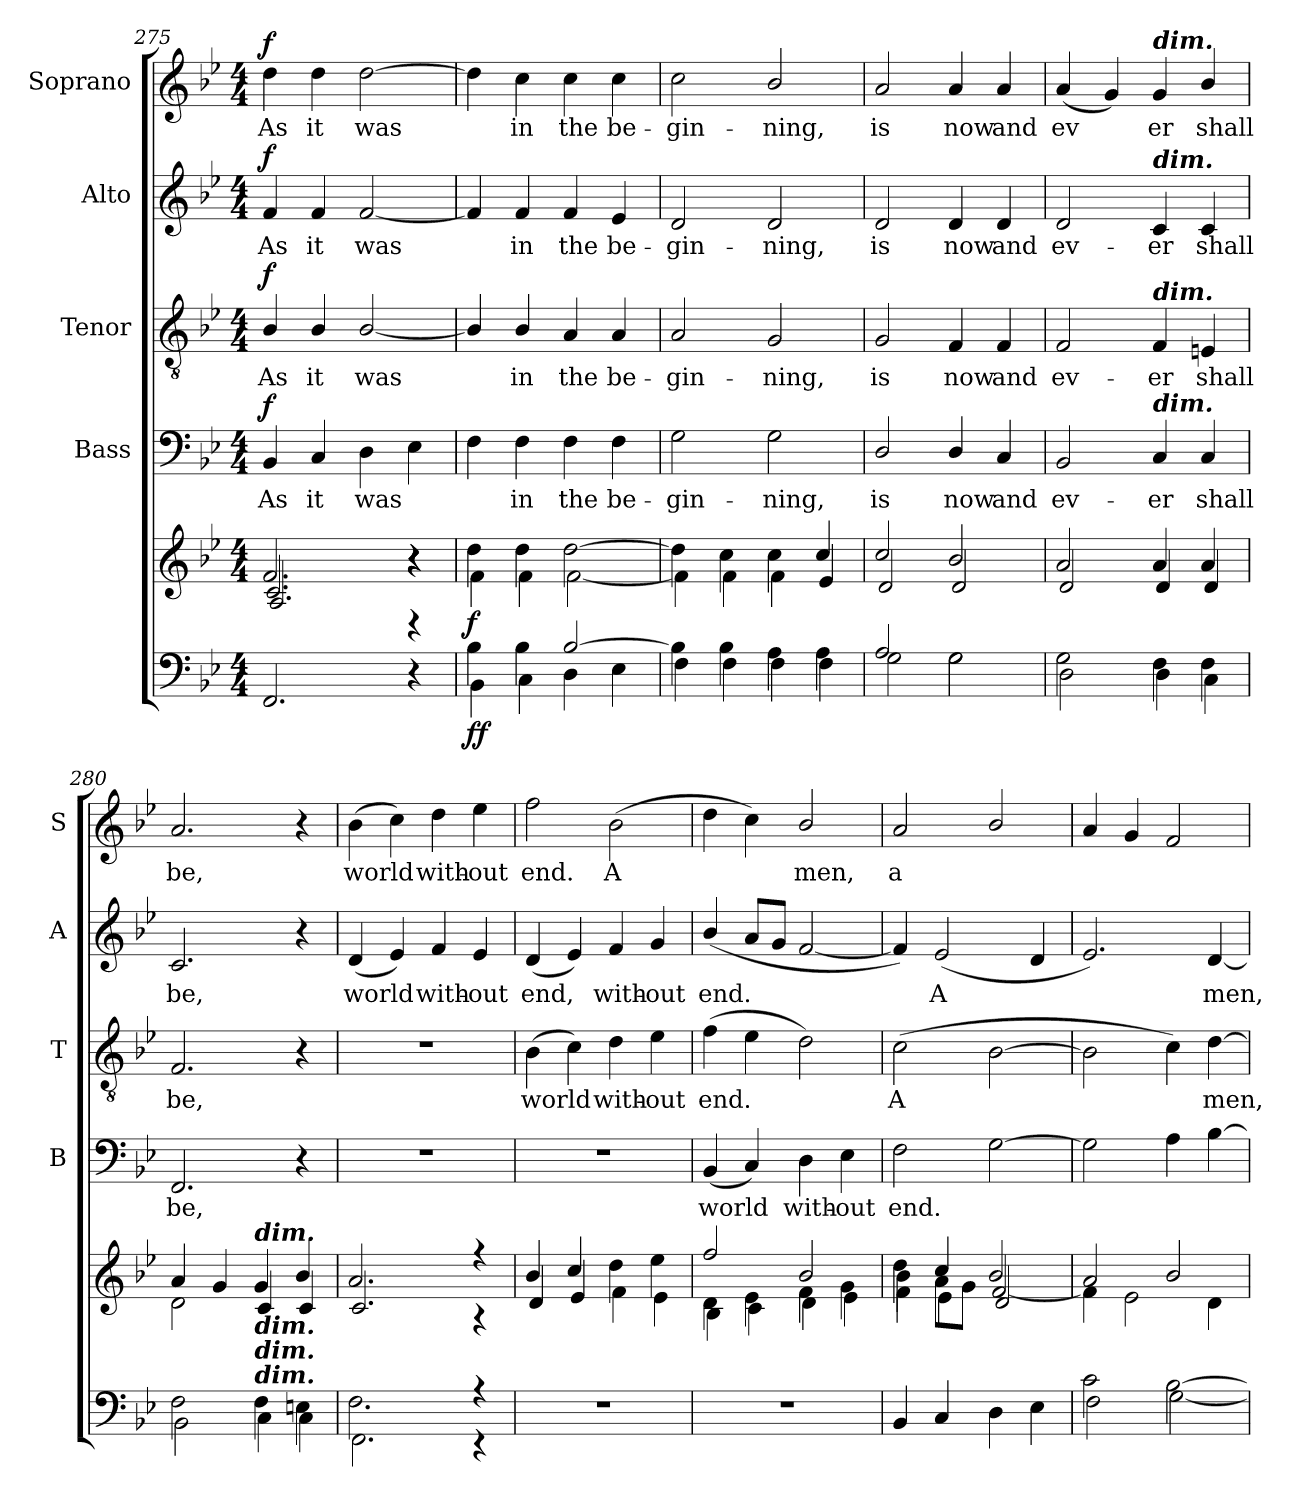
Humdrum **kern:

**kern	**dynam	**kern	**dynam	**kern	**text	**dynam	**kern	**text	**dynam	**kern	**text	**dynam	**kern	**text	**dynam
*part6	*part6	*part5	*part5	*part4	*part4	*part4	*part3	*part3	*part3	*part2	*part2	*part2	*part1	*part1	*part1
*staff6	*staff6	*staff5	*staff5	*staff4	*staff4	*staff4	*staff3	*staff3	*staff3	*staff2	*staff2	*staff2	*staff1	*staff1	*staff1
*	*	*	*	*I"Bass	*	*	*I"Tenor	*	*	*I"Alto	*	*	*I"Soprano	*	*
*	*	*	*	*I'B	*	*	*I'T	*	*	*I'A	*	*	*I'S	*	*
*clefF4	*	*clefG2	*	*clefF4	*	*	*clefGv2	*	*	*clefG2	*	*	*clefG2	*	*
*k[b-e-]	*	*k[b-e-]	*	*k[b-e-]	*	*	*k[b-e-]	*	*	*k[b-e-]	*	*	*k[b-e-]	*	*
*B-:	*	*B-:	*	*B-:	*	*	*B-:	*	*	*B-:	*	*	*B-:	*	*
*M4/4	*	*M4/4	*	*M4/4	*	*	*M4/4	*	*	*M4/4	*	*	*M4/4	*	*
=275	=275	=275	=275	=275	=275	=275	=275	=275	=275	=275	=275	=275	=275	=275	=275
*	*	*^	*	*	*	*	*	*	*	*	*	*	*	*	*
*	*	*	*^	*	*	*	*	*	*	*	*	*	*	*	*	*
!	!	!	!	!	!	!	!LO:LY:b	!LO:DY:b	!	!LO:LY:b	!LO:DY:b	!	!LO:LY:b	!LO:DY:b	!	!LO:LY:b	!LO:DY:b
2.FF/	.	2.f/	2.c/	2.A/	.	4BB-/	As	f	4B-/	As	f	4f/	As	f	4dd\	As	f
!	!	!	!	!	!	!	!LO:LY:b	!	!	!LO:LY:b	!	!	!LO:LY:b	!	!	!LO:LY:b	!
.	.	.	.	.	.	4C/	it	.	4B-/	it	.	4f/	it	.	4dd\	it	.
!	!	!	!	!	!	!	!LO:LY:b	!	!	!LO:LY:b	!	!	!LO:LY:b	!	!	!LO:LY:b	!
.	.	.	.	.	.	4D\	was	.	[2B-/	was	.	[2f/	was	.	[2dd\	was	.
4r	.	4r	4r	4rD	.	4E-\	.	.	.	.	.	.	.	.	.	.	.
!!LO:LB:g=z
=276	=276	=276	=276	=276	=276	=276	=276	=276	=276	=276	=276	=276	=276	=276	=276	=276	=276
*^	*	*	*	*	*	*	*	*	*	*	*	*	*	*	*	*	*
!	!	!LO:DY:b	!	!	!	!	!	!	!	!	!	!	!	!	!	!	!	!
!	!	!LO:DY:n=1:b	!	!	!	!LO:DY:b	!	!	!	!	!	!	!	!	!	!	!	!
*	*	*	*	*v	*v	*	*	*	*	*	*	*	*	*	*	*	*	*
4B-\	4BB-\	f f	4dd\	4f\	f	4F\	.	.	4B-/]	.	.	4f/]	.	.	4dd\]	.	.
!	!	!	!	!	!	!	!LO:LY:b	!	!	!LO:LY:b	!	!	!LO:LY:b	!	!	!LO:LY:b	!
4B-\	4C\	.	4dd\	4f\	.	4F\	in	.	4B-/	in	.	4f/	in	.	4cc\	in	.
!	!	!	!	!	!	!	!LO:LY:b	!	!	!LO:LY:b	!	!	!LO:LY:b	!	!	!LO:LY:b	!
[>2B-/	4D\	.	[<2dd\	[<2f\	.	4F\	the	.	4A/	the	.	4f/	the	.	4cc\	the	.
!	!	!	!	!	!	!	!LO:LY:b	!	!	!LO:LY:b	!	!	!LO:LY:b	!	!	!LO:LY:b	!
.	4E-\	.	.	.	.	4F\	be-	.	4A/	be-	.	4e-/	be-	.	4cc\	be-	.
=277	=277	=277	=277	=277	=277	=277	=277	=277	=277	=277	=277	=277	=277	=277	=277	=277	=277
!	!	!	!	!	!	!	!LO:LY:b	!	!	!LO:LY:b	!	!	!LO:LY:b	!	!	!LO:LY:b	!
4B-\]	4F\	.	4dd\]	4f\]	.	2G\	-gin-	.	2A/	-gin-	.	2d/	-gin-	.	2cc\	-gin-	.
4B-\	4F\	.	4cc\	4f\	.	.	.	.	.	.	.	.	.	.	.	.	.
!	!	!	!	!	!	!	!LO:LY:b	!	!	!LO:LY:b	!	!	!LO:LY:b	!	!	!LO:LY:b	!
4A\	4F\	.	4cc\	4f\	.	2G\	-ning,	.	2G/	-ning,	.	2d/	-ning,	.	2b-/	-ning,	.
4A\	4F\	.	4cc/	4e-/	.	.	.	.	.	.	.	.	.	.	.	.	.
=278	=278	=278	=278	=278	=278	=278	=278	=278	=278	=278	=278	=278	=278	=278	=278	=278	=278
!	!	!	!	!	!	!	!LO:LY:b	!	!	!LO:LY:b	!	!	!LO:LY:b	!	!	!LO:LY:b	!
2A/	2G\	.	2cc/	2d/	.	2D/	is	.	2G/	is	.	2d/	is	.	2a/	is	.
!	!	!	!	!	!	!	!LO:LY:b	!	!	!LO:LY:b	!	!	!LO:LY:b	!	!	!LO:LY:b	!
2G\	2G\	.	2b-/	2d/	.	4D/	now	.	4F/	now	.	4d/	now	.	4a/	now	.
!	!	!	!	!	!	!	!LO:LY:b	!	!	!LO:LY:b	!	!	!LO:LY:b	!	!	!LO:LY:b	!
.	.	.	.	.	.	4C/	and	.	4F/	and	.	4d/	and	.	4a/	and	.
=279	=279	=279	=279	=279	=279	=279	=279	=279	=279	=279	=279	=279	=279	=279	=279	=279	=279
!	!	!	!	!	!	!	!LO:LY:b	!	!	!LO:LY:b	!	!	!LO:LY:b	!	!	!LO:LY:b	!
2G\	2D\	.	2a/	2d/	.	2BB-/	ev-	.	2F/	ev-	.	2d/	ev-	.	(<4a/	ev­	.
.	.	.	.	.	.	.	.	.	.	.	.	.	.	.	4g/)	.	.
!	!	!	!	!	!	!	!	!	!	!	!	!	!	!	!LO:TX:a:Bi:t=dim.	!	!
!	!	!	!	!	!	!	!	!	!	!	!	!LO:TX:a:Bi:t=dim.	!	!	!	!	!
!	!	!	!	!	!	!	!	!	!LO:TX:a:Bi:t=dim.	!	!	!	!	!	!	!	!
!	!	!	!	!	!	!LO:TX:a:Bi:t=dim.	!	!	!	!	!	!	!	!	!	!	!
!	!	!	!	!	!	!	!LO:LY:b	!	!	!LO:LY:b	!	!	!LO:LY:b	!	!	!LO:LY:b	!
4F\	4D\	.	4a/	4d/	.	4C/	-er	.	4F/	-er	.	4c/	-er	.	4g/	er	.
!	!	!	!	!	!	!	!LO:LY:b	!	!	!LO:LY:b	!	!	!LO:LY:b	!	!	!LO:LY:b	!
4F\	4C\	.	4a/	4d/	.	4C/	shall	.	4En/	shall	.	4c/	shall	.	4b-/	shall	.
=280	=280	=280	=280	=280	=280	=280	=280	=280	=280	=280	=280	=280	=280	=280	=280	=280	=280
!	!	!	!	!	!	!	!LO:LY:b	!	!	!LO:LY:b	!	!	!LO:LY:b	!	!	!LO:LY:b	!
2F\	2BB-\	.	4a/	2d\	.	2.FF/	be,	.	2.F/	be,	.	2.c/	be,	.	2.a/	be,	.
.	.	.	4g/	.	.	.	.	.	.	.	.	.	.	.	.	.	.
!	!	!	!LO:TX:b:Bi:t=dim.	!	!	!	!	!	!	!	!	!	!	!	!	!	!
!	!	!	!LO:TX:a:Bi:t=dim.	!	!	!	!	!	!	!	!	!	!	!	!	!	!
!LO:TX:a:Bi:t=dim.	!	!	!	!	!	!	!	!	!	!	!	!	!	!	!	!	!
!LO:TX:a:Bi:t=dim.	!	!	!	!	!	!	!	!	!	!	!	!	!	!	!	!	!
4F\	4C\	.	4g/	4c/	.	.	.	.	.	.	.	.	.	.	.	.	.
4En\	4C\	.	4b-/	4c/	.	4r	.	.	4r	.	.	4r	.	.	4r	.	.
=281	=281	=281	=281	=281	=281	=281	=281	=281	=281	=281	=281	=281	=281	=281	=281	=281	=281
!	!	!	!	!	!	!	!	!	!	!	!	!	!LO:LY:b	!	!	!LO:LY:b	!
2.F\	2.FF\	.	2.a/	2.c/	.	1r	.	.	1r	.	.	(<4d/	world	.	(>4b-\	world	.
.	.	.	.	.	.	.	.	.	.	.	.	4e-/)	.	.	4cc\)	.	.
!	!	!	!	!	!	!	!	!	!	!	!	!	!LO:LY:b	!	!	!LO:LY:b	!
.	.	.	.	.	.	.	.	.	.	.	.	4f/	with-	.	4dd\	with-	.
!	!	!	!	!	!	!	!	!	!	!	!	!	!LO:LY:b	!	!	!LO:LY:b	!
4r	4r	.	4r	4r	.	.	.	.	.	.	.	4e-/	-out	.	4ee-\	-out	.
!!LO:LB:g=z
=282	=282	=282	=282	=282	=282	=282	=282	=282	=282	=282	=282	=282	=282	=282	=282	=282	=282
!	!	!	!	!	!	!	!	!	!	!LO:LY:b	!	!	!LO:LY:b	!	!	!LO:LY:b	!
*v	*v	*	*	*	*	*	*	*	*	*	*	*	*	*	*	*	*
1r	.	4b-/	4d/	.	1r	.	.	(>4B-\	world	.	(<4d/	end,	.	2ff\	end.	.
.	.	4cc/	4e-/	.	.	.	.	4c\)	.	.	4e-/)	.	.	.	.	.
!	!	!	!	!	!	!	!	!	!LO:LY:b	!	!	!LO:LY:b	!	!	!LO:LY:b	!
.	.	4dd\	4f\	.	.	.	.	4d\	with-	.	4f/	with-	.	(>2b-\	A­	.
!	!	!	!	!	!	!	!	!	!LO:LY:b	!	!	!LO:LY:b	!	!	!	!
.	.	4ee-\	4e-\	.	.	.	.	4e-\	-out	.	4g/	-out	.	.	.	.
=283	=283	=283	=283	=283	=283	=283	=283	=283	=283	=283	=283	=283	=283	=283	=283	=283
*	*	*	*^	*	*	*	*	*	*	*	*	*	*	*	*	*
!	!	!	!	!	!	!	!LO:LY:b	!	!	!LO:LY:b	!	!	!LO:LY:b	!	!	!	!
1r	.	2ff/	4d\	4B-\	.	(<4BB-/	world	.	(>4f\	end.	.	(<4b-/	end.	.	4dd\	.	.
.	.	.	4e-\	4c\	.	4C/)	.	.	4e-\	.	.	8a/L	.	.	4cc\)	.	.
.	.	.	.	.	.	.	.	.	.	.	.	8g/J	.	.	.	.	.
!	!	!	!	!	!	!	!LO:LY:b	!	!	!	!	!	!	!	!	!LO:LY:b	!
.	.	2b-/	4f\	4d\	.	4D\	with-	.	2d\)	.	.	[2f/	.	.	2b-/	men,	.
!	!	!	!	!	!	!	!LO:LY:b	!	!	!	!	!	!	!	!	!	!
.	.	.	4g\	4e-\	.	4E-\	-out	.	.	.	.	.	.	.	.	.	.
=284	=284	=284	=284	=284	=284	=284	=284	=284	=284	=284	=284	=284	=284	=284	=284	=284	=284
!	!	!	!	!	!	!	!LO:LY:b	!	!	!LO:LY:b	!	!	!	!	!	!LO:LY:b	!
4BB-/	.	4dd\	4b-\	4f\	.	2F\	end.	.	(>2c\	A­	.	4f/])	.	.	2a/	a­	.
!	!	!	!	!	!	!	!	!	!	!	!	!	!LO:LY:b	!	!	!	!
4C/	.	4cc/	8a\L	4e-\	.	.	.	.	.	.	.	(<2e-/	A­	.	.	.	.
.	.	.	8g\J	.	.	.	.	.	.	.	.	.	.	.	.	.	.
4D\	.	2b-/	[>2f/	2d/	.	[2G\	.	.	[2B-\	.	.	.	.	.	2b-/	.	.
4E-\	.	.	.	.	.	.	.	.	.	.	.	4d/	.	.	.	.	.
*	*	*	*v	*v	*	*	*	*	*	*	*	*	*	*	*	*	*
=285	=285	=285	=285	=285	=285	=285	=285	=285	=285	=285	=285	=285	=285	=285	=285	=285
*^	*	*	*	*	*	*	*	*	*	*	*	*	*	*	*	*
2c\	2F\	.	2a/	4f\]	.	2G\]	.	.	2B-\]	.	.	2.e-/)	.	.	4a/	.	.
.	.	.	.	2e-\	.	.	.	.	.	.	.	.	.	.	4g/	.	.
[<2B-\	[<2G\	.	2b-/	.	.	4A\	.	.	4c\)	.	.	.	.	.	2f/	.	.
!	!	!	!	!	!	!	!	!	!	!LO:LY:b	!	!	!LO:LY:b	!	!	!	!
.	.	.	.	4d\	.	[4B-\	.	.	[4d\	men,	.	[4d/	men,	.	.	.	.
*v	*v	*	*	*	*	*	*	*	*	*	*	*	*	*	*	*	*
*	*	*v	*v	*	*	*	*	*	*	*	*	*	*	*	*	*
=	=	=	=	=	=	=	=	=	=	=	=	=	=	=	=
*-	*-	*-	*-	*-	*-	*-	*-	*-	*-	*-	*-	*-	*-	*-	*-
